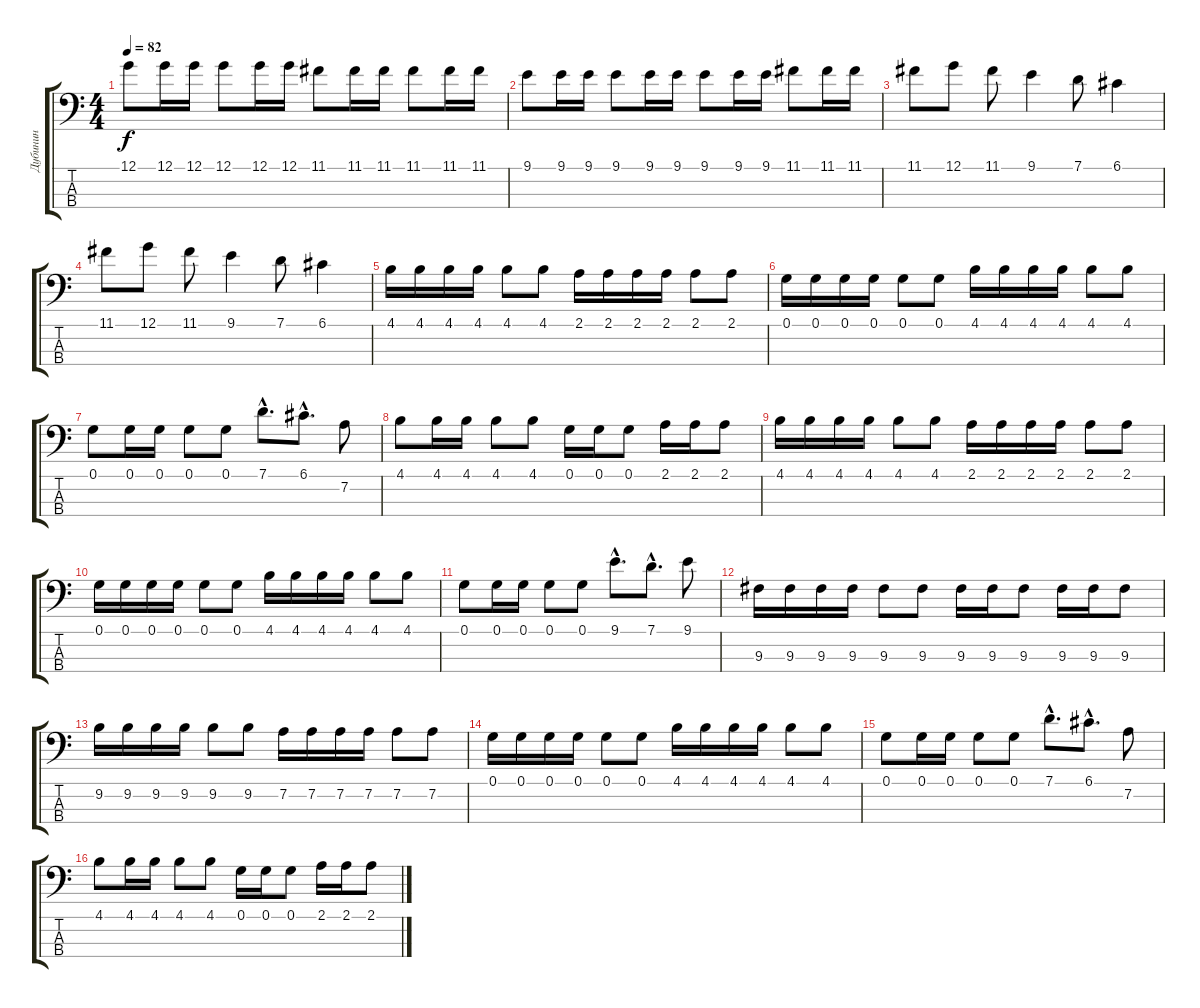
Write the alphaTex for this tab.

\track ("Дубинин" "Дубинин") {instrument electricbassfinger}
\staff {score tabs}
\tuning (G2 D2 A1 E1) {hide}
\ts (4 4)
\tempo 82
\clef f4
\ks c
12.1.8{dy f} 12.1.16 12.1.16 12.1.8 12.1.16 12.1.16 11.1.8 11.1.16 11.1.16 11.1.8 11.1.16 11.1.16 |
9.1.8 9.1.16 9.1.16 9.1.8 9.1.16 9.1.16 9.1.8 9.1.16 9.1.16 11.1.8 11.1.16 11.1.16 |
11.1.8 12.1.8 11.1.8 9.1.4 7.1.8 6.1.4 |
11.1.8 12.1.8 11.1.8 9.1.4 7.1.8 6.1.4 |
4.1.16 4.1.16 4.1.16 4.1.16 4.1.8 4.1.8 2.1.16 2.1.16 2.1.16 2.1.16 2.1.8 2.1.8 |
0.1.16 0.1.16 0.1.16 0.1.16 0.1.8 0.1.8 4.1.16 4.1.16 4.1.16 4.1.16 4.1.8 4.1.8 |
0.1.8 0.1.16 0.1.16 0.1.8 0.1.8 7.1{hac}.8{d} 6.1{hac}.8{d} 7.2.8 |
4.1.8 4.1.16 4.1.16 4.1.8 4.1.8 0.1.16 0.1.16 0.1.8 2.1.16 2.1.16 2.1.8 |
4.1.16 4.1.16 4.1.16 4.1.16 4.1.8 4.1.8 2.1.16 2.1.16 2.1.16 2.1.16 2.1.8 2.1.8 |
0.1.16 0.1.16 0.1.16 0.1.16 0.1.8 0.1.8 4.1.16 4.1.16 4.1.16 4.1.16 4.1.8 4.1.8 |
0.1.8 0.1.16 0.1.16 0.1.8 0.1.8 9.1{hac}.8{d} 7.1{hac}.8{d} 9.1.8 |
9.3.16 9.3.16 9.3.16 9.3.16 9.3.8 9.3.8 9.3.16 9.3.16 9.3.8 9.3.16 9.3.16 9.3.8 |
9.2.16 9.2.16 9.2.16 9.2.16 9.2.8 9.2.8 7.2.16 7.2.16 7.2.16 7.2.16 7.2.8 7.2.8 |
0.1.16 0.1.16 0.1.16 0.1.16 0.1.8 0.1.8 4.1.16 4.1.16 4.1.16 4.1.16 4.1.8 4.1.8 |
0.1.8 0.1.16 0.1.16 0.1.8 0.1.8 7.1{hac}.8{d} 6.1{hac}.8{d} 7.2.8 |
4.1.8 4.1.16 4.1.16 4.1.8 4.1.8 0.1.16 0.1.16 0.1.8 2.1.16 2.1.16 2.1.8
